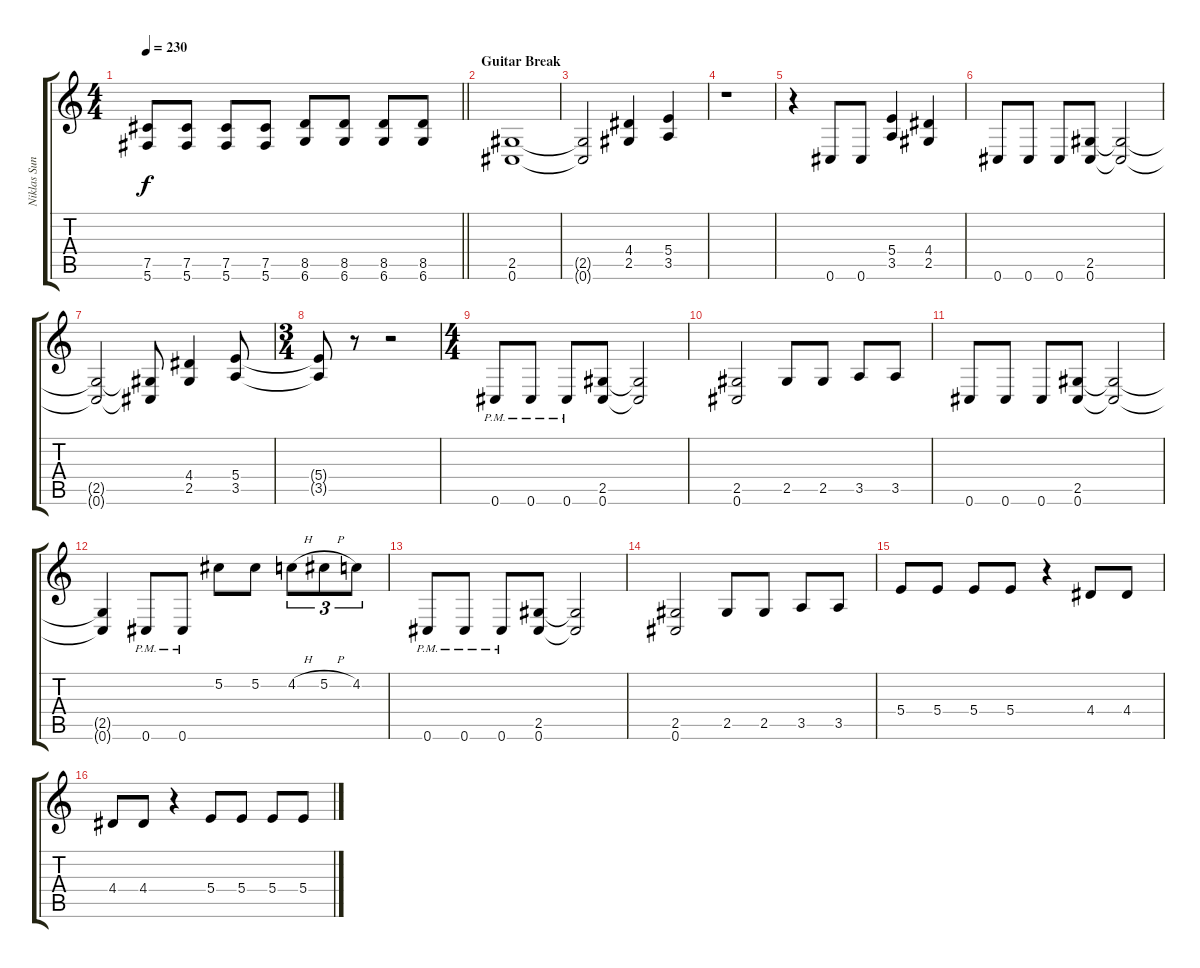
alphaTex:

\track ("Niklas Sundin" "Niklas Sun") {instrument distortionguitar}
\staff {score tabs}
\tuning (Db4 Ab3 E3 B2 Gb2 Db2) {hide}
\ts (4 4)
\tempo 230
\clef g2
\barLineRight lightlight
\ks c
(7.5 5.6).8{dy f} (7.5 5.6).8 (7.5 5.6).8 (7.5 5.6).8 (8.5 6.6).8 (8.5 6.6).8 (8.5 6.6).8 (8.5 6.6).8 |
\section ("" "Guitar Break")
(2.5 0.6).1 |
(2.5{t} 0.6{t}).2 (4.4 2.5).4 (5.4 3.5).4 |
r.1 |
r.4 0.6.8 0.6.8 (5.4 3.5).4 (4.4 2.5).4 |
0.6.8 0.6.8 0.6.8 (2.5 0.6).8 (2.5{t} 0.6{t}).2 |
(2.5{t} 0.6{t}).2 (2.5{t} 0.6{t}).8 (4.4 2.5).4 (5.4 3.5).8 |
\ts (3 4)
(5.4{t} 3.5{t}).8 r.8 r.2 |
\ts (4 4)
0.6{pm}.8 0.6{pm}.8 0.6{pm}.8 (2.5 0.6).8 (2.5{t} 0.6{t}).2 |
(2.5 0.6).2 2.5.8 2.5.8 3.5.8 3.5.8 |
0.6.8 0.6.8 0.6.8 (2.5 0.6).8 (2.5{t} 0.6{t}).2 |
(2.5{t} 0.6{t}).4 0.6{pm}.8 0.6{pm}.8 5.2.8 5.2.8 4.2{h}.8{tu (3 2)} 5.2{h}.8{tu (3 2)} 4.2.8{tu (3 2)} |
0.6{pm}.8 0.6{pm}.8 0.6{pm}.8 (2.5 0.6).8 (2.5{t} 0.6{t}).2 |
(2.5 0.6).2 2.5.8 2.5.8 3.5.8 3.5.8 |
5.4.8 5.4.8 5.4.8 5.4.8 r.4 4.4.8 4.4.8 |
4.4.8 4.4.8 r.4 5.4.8 5.4.8 5.4.8 5.4.8
